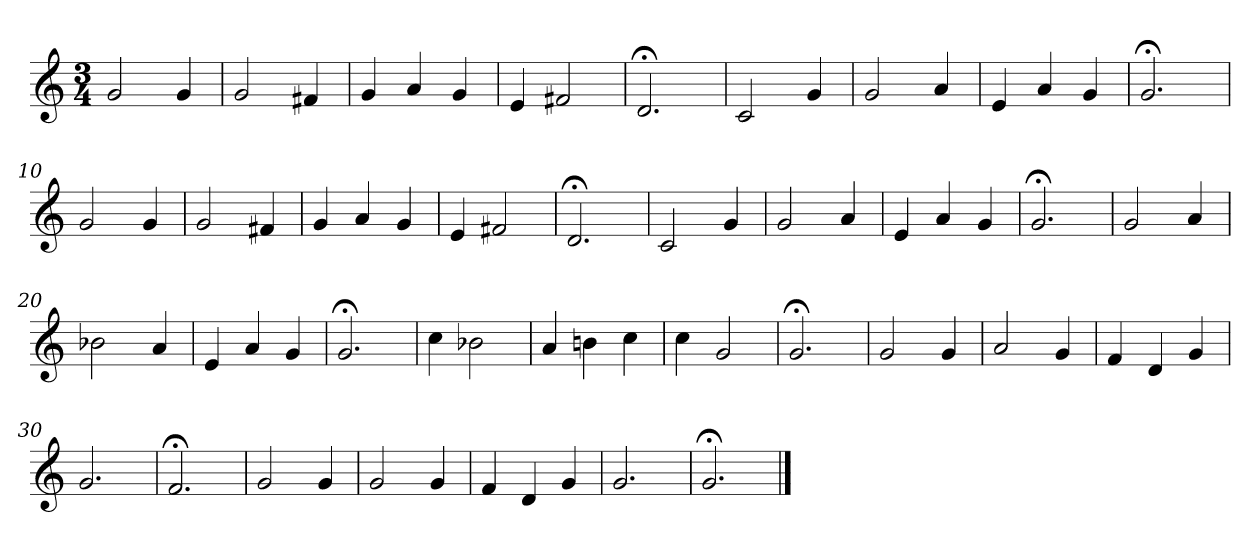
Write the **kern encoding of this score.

**kern
*part1
*staff1
*clefG2
*M3/4
=1
2g
4g
=2
2g
4f#X
=3
4g
4a
4g
=4
4e
2f#X
=5
2.d;<
=6
2c
4g
=7
2g
4a
=8
4e
4a
4g
=9
2.g;<
=10
2g
4g
=11
2g
4f#X
=12
4g
4a
4g
=13
4e
2f#X
=14
2.d;<
=15
2c
4g
=16
2g
4a
=17
4e
4a
4g
=18
2.g;<
=19
2g
4a
=20
2b-X
4a
=21
4e
4a
4g
=22
2.g;<
=23
4cc
2b-X
=24
4a
4bn
4cc
=25
4cc
2g
=26
2.g;<
=27
2g
4g
=28
2a
4g
=29
4f
4d
4g
=30
2.g
=31
2.f;<
=32
2g
4g
=33
2g
4g
=34
4f
4d
4g
=35
2.g
=36
2.g;<
==
*-
